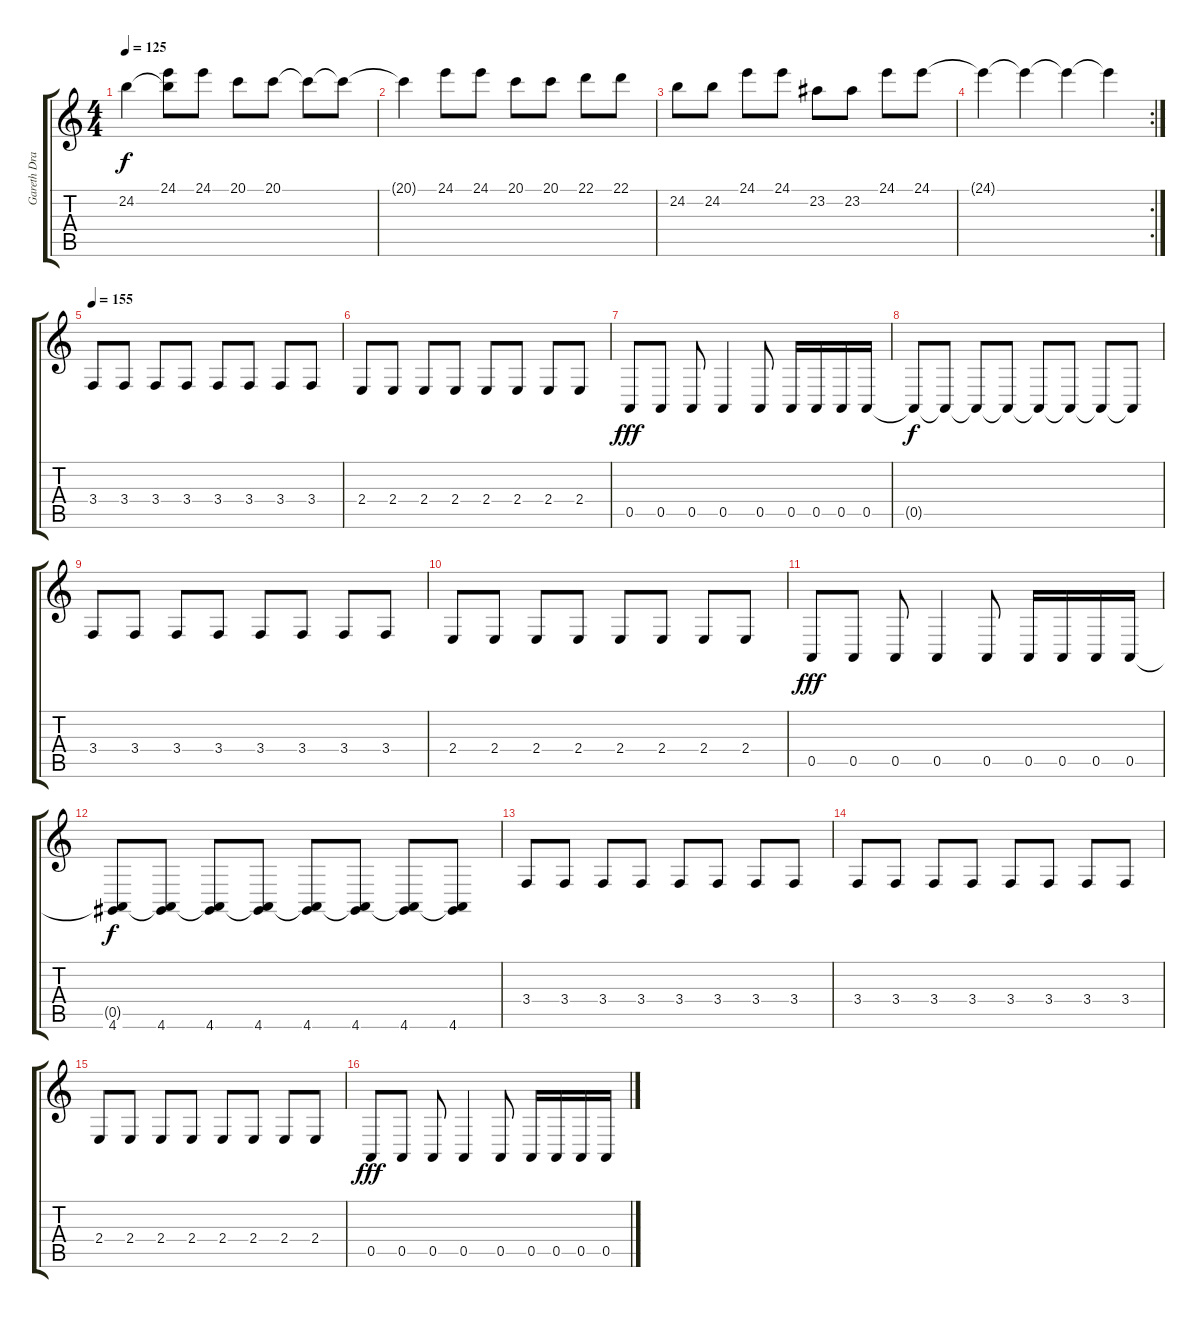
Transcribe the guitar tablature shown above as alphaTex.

\track ("Gareth Drawbridge" "Gareth Dra") {instrument drawbarorgan}
\staff {score tabs}
\tuning (E4 B3 G3 D3 A2 E2) {hide}
\ts (4 4)
\tempo 125
\clef g2
\ks c
24.2{t}.4{dy f} (24.1 24.2{t}).8 24.1.8 20.1.8 20.1.8 20.1{t}.8 20.1{t}.8 |
20.1{t}.4 24.1.8 24.1.8 20.1.8 20.1.8 22.1.8 22.1.8 |
24.2.8 24.2.8 24.1.8 24.1.8 23.2.8 23.2.8 24.1.8 24.1.8 |
\rc 2
24.1{t}.4 24.1{t}.4 24.1{t}.4 24.1{t}.4 |
\tempo 155
3.4.8 3.4.8 3.4.8 3.4.8 3.4.8 3.4.8 3.4.8 3.4.8 |
2.4.8 2.4.8 2.4.8 2.4.8 2.4.8 2.4.8 2.4.8 2.4.8 |
0.5.8{dy fff} 0.5.8 0.5.8 0.5.4 0.5.8 0.5.16 0.5.16 0.5.16 0.5.16 |
0.5{t}.8{dy f} 0.5{t}.8 0.5{t}.8 0.5{t}.8 0.5{t}.8 0.5{t}.8 0.5{t}.8 0.5{t}.8 |
3.4.8 3.4.8 3.4.8 3.4.8 3.4.8 3.4.8 3.4.8 3.4.8 |
2.4.8 2.4.8 2.4.8 2.4.8 2.4.8 2.4.8 2.4.8 2.4.8 |
0.5.8{dy fff} 0.5.8 0.5.8 0.5.4 0.5.8 0.5.16 0.5.16 0.5.16 0.5.16 |
(0.5{t} 4.6).8{dy f} (0.5{t} 4.6).8 (0.5{t} 4.6).8 (0.5{t} 4.6).8 (0.5{t} 4.6).8 (0.5{t} 4.6).8 (0.5{t} 4.6).8 (0.5{t} 4.6).8 |
3.4.8 3.4.8 3.4.8 3.4.8 3.4.8 3.4.8 3.4.8 3.4.8 |
3.4.8 3.4.8 3.4.8 3.4.8 3.4.8 3.4.8 3.4.8 3.4.8 |
2.4.8 2.4.8 2.4.8 2.4.8 2.4.8 2.4.8 2.4.8 2.4.8 |
0.5.8{dy fff} 0.5.8 0.5.8 0.5.4 0.5.8 0.5.16 0.5.16 0.5.16 0.5.16
